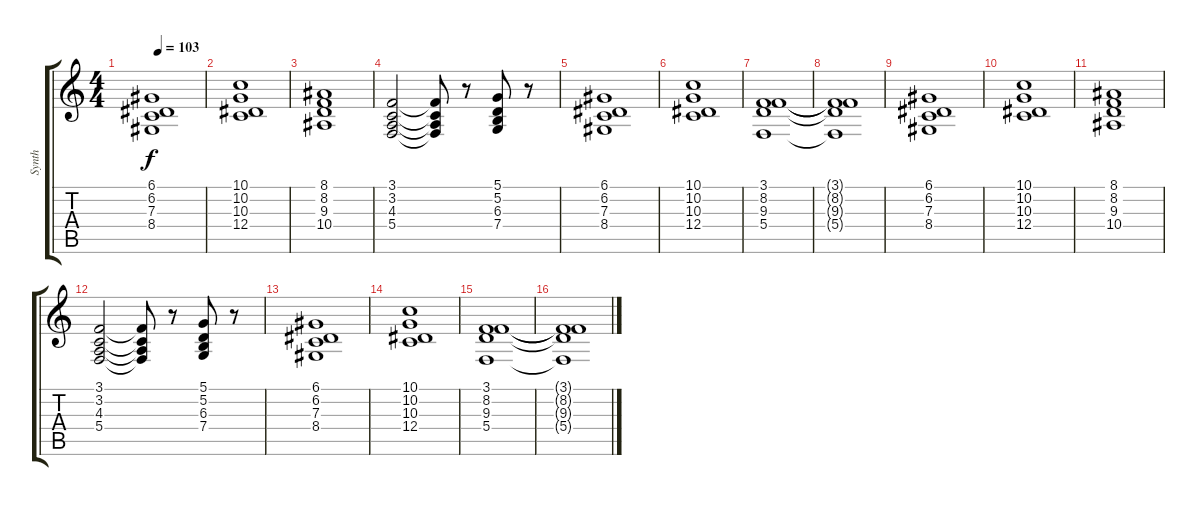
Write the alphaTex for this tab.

\track ("Synth" "Synth") {instrument choiraahs}
\staff {score tabs}
\tuning (D4 A3 F3 C3 G2 D2) {hide}
\ts (4 4)
\tempo 103
\clef g2
\ks c
(6.1 6.2 7.3 8.4).1{dy f volume 5} |
(10.1 10.2 10.3 12.4).1 |
(8.1 8.2 9.3 10.4).1 |
(3.1 3.2 4.3 5.4).2 (3.1{t} 3.2{t} 4.3{t} 5.4{t}).8 r.8 (5.1 5.2 6.3 7.4).8 r.8 |
(6.1 6.2 7.3 8.4).1 |
(10.1 10.2 10.3 12.4).1 |
(3.1 8.2 9.3 5.4).1 |
(3.1{t} 8.2{t} 9.3{t} 5.4{t}).1 |
(6.1 6.2 7.3 8.4).1{volume 5} |
(10.1 10.2 10.3 12.4).1 |
(8.1 8.2 9.3 10.4).1 |
(3.1 3.2 4.3 5.4).2 (3.1{t} 3.2{t} 4.3{t} 5.4{t}).8 r.8 (5.1 5.2 6.3 7.4).8 r.8 |
(6.1 6.2 7.3 8.4).1 |
(10.1 10.2 10.3 12.4).1 |
(3.1 8.2 9.3 5.4).1 |
(3.1{t} 8.2{t} 9.3{t} 5.4{t}).1
